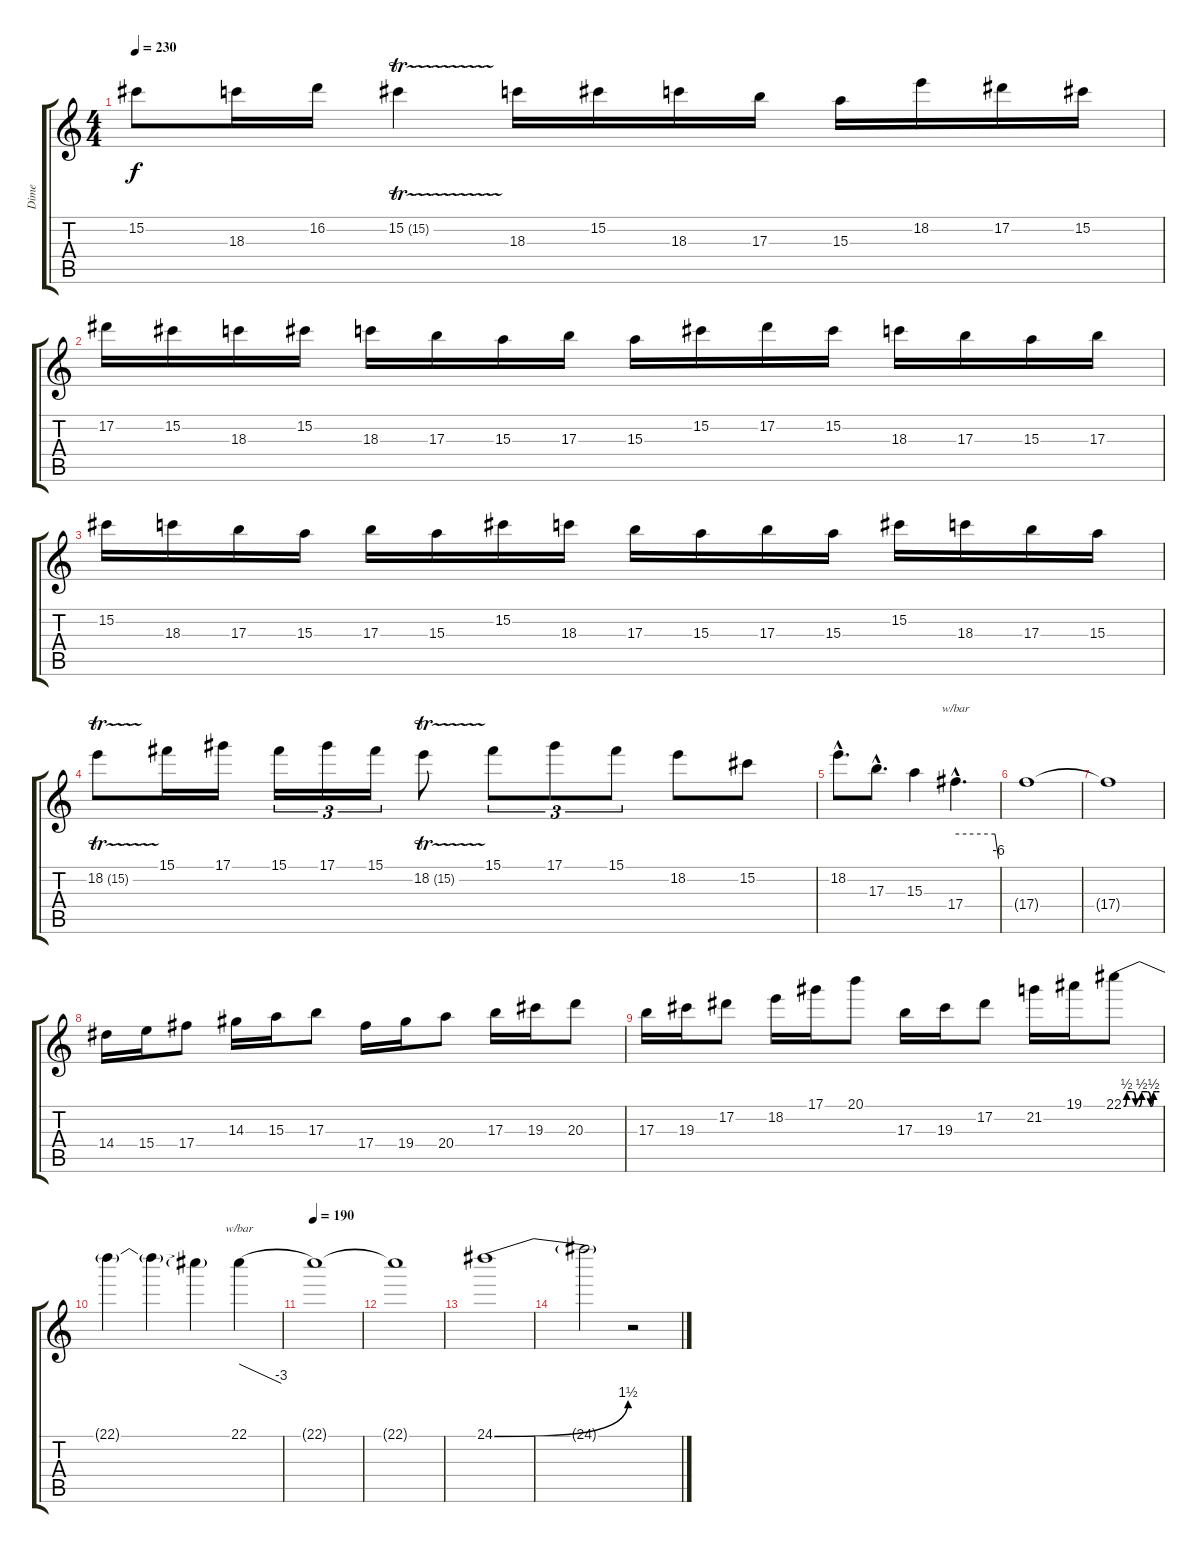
\track ("Dime" "Dime") {instrument distortionguitar}
\staff {score tabs}
\tuning (Eb4 Bb3 Gb3 Db3 Ab2 Eb2) {hide}
\ts (4 4)
\tempo 230
\clef g2
\ks c
15.2{t}.8{dy f} 18.3.16 16.2.16 15.2{tr (15 16)}.4 18.3.16 15.2.16 18.3.16 17.3.16 15.3.16 18.2.16 17.2.16 15.2.16 |
17.2.16 15.2.16 18.3.16 15.2.16 18.3.16 17.3.16 15.3.16 17.3.16 15.3.16 15.2.16 17.2.16 15.2.16 18.3.16 17.3.16 15.3.16 17.3.16 |
15.2.16 18.3.16 17.3.16 15.3.16 17.3.16 15.3.16 15.2.16 18.3.16 17.3.16 15.3.16 17.3.16 15.3.16 15.2.16 18.3.16 17.3.16 15.3.16 |
18.2{tr (15 16)}.8 15.1.16 17.1.16 15.1.16{tu (3 2)} 17.1.16{tu (3 2)} 15.1.16{tu (3 2)} 18.2{tr (15 16)}.8 15.1.8{tu (3 2)} 17.1.8{tu (3 2)} 15.1.8{tu (3 2)} 18.2.8 15.2.8 |
18.2{hac}.8{d} 17.3{hac}.8{d} 15.3.4 17.4{hac}.4{d tbe (custom default 0 0 15 0 55 0 60 -24)} |
17.4{t}.1 |
17.4{t}.1 |
14.4.16 15.4.16 17.4.8 14.3.16 15.3.16 17.3.8 17.4.16 19.4.16 20.4.8 17.3.16 19.3.16 20.3.8 |
17.3.16 19.3.16 17.2.8 18.2.16 17.1.16 20.1.8 17.3.16 19.3.16 17.2.8 21.2.16 19.1.16 22.1{be (custom 0 0 5 2 15 2 20 0 25 0 30 2 40 2 45 0 50 2 55 2 60 2)}.8 |
22.1{t}.4 22.1{t}.4 22.1{t}.4 22.1.4{tbe (dive default 0 0 60 -12)} |
\tempo 190
22.1{t}.1 |
22.1{t}.1 |
24.1{be (bend 0 0 60 6)}.1 |
24.1{t}.2 r.2
